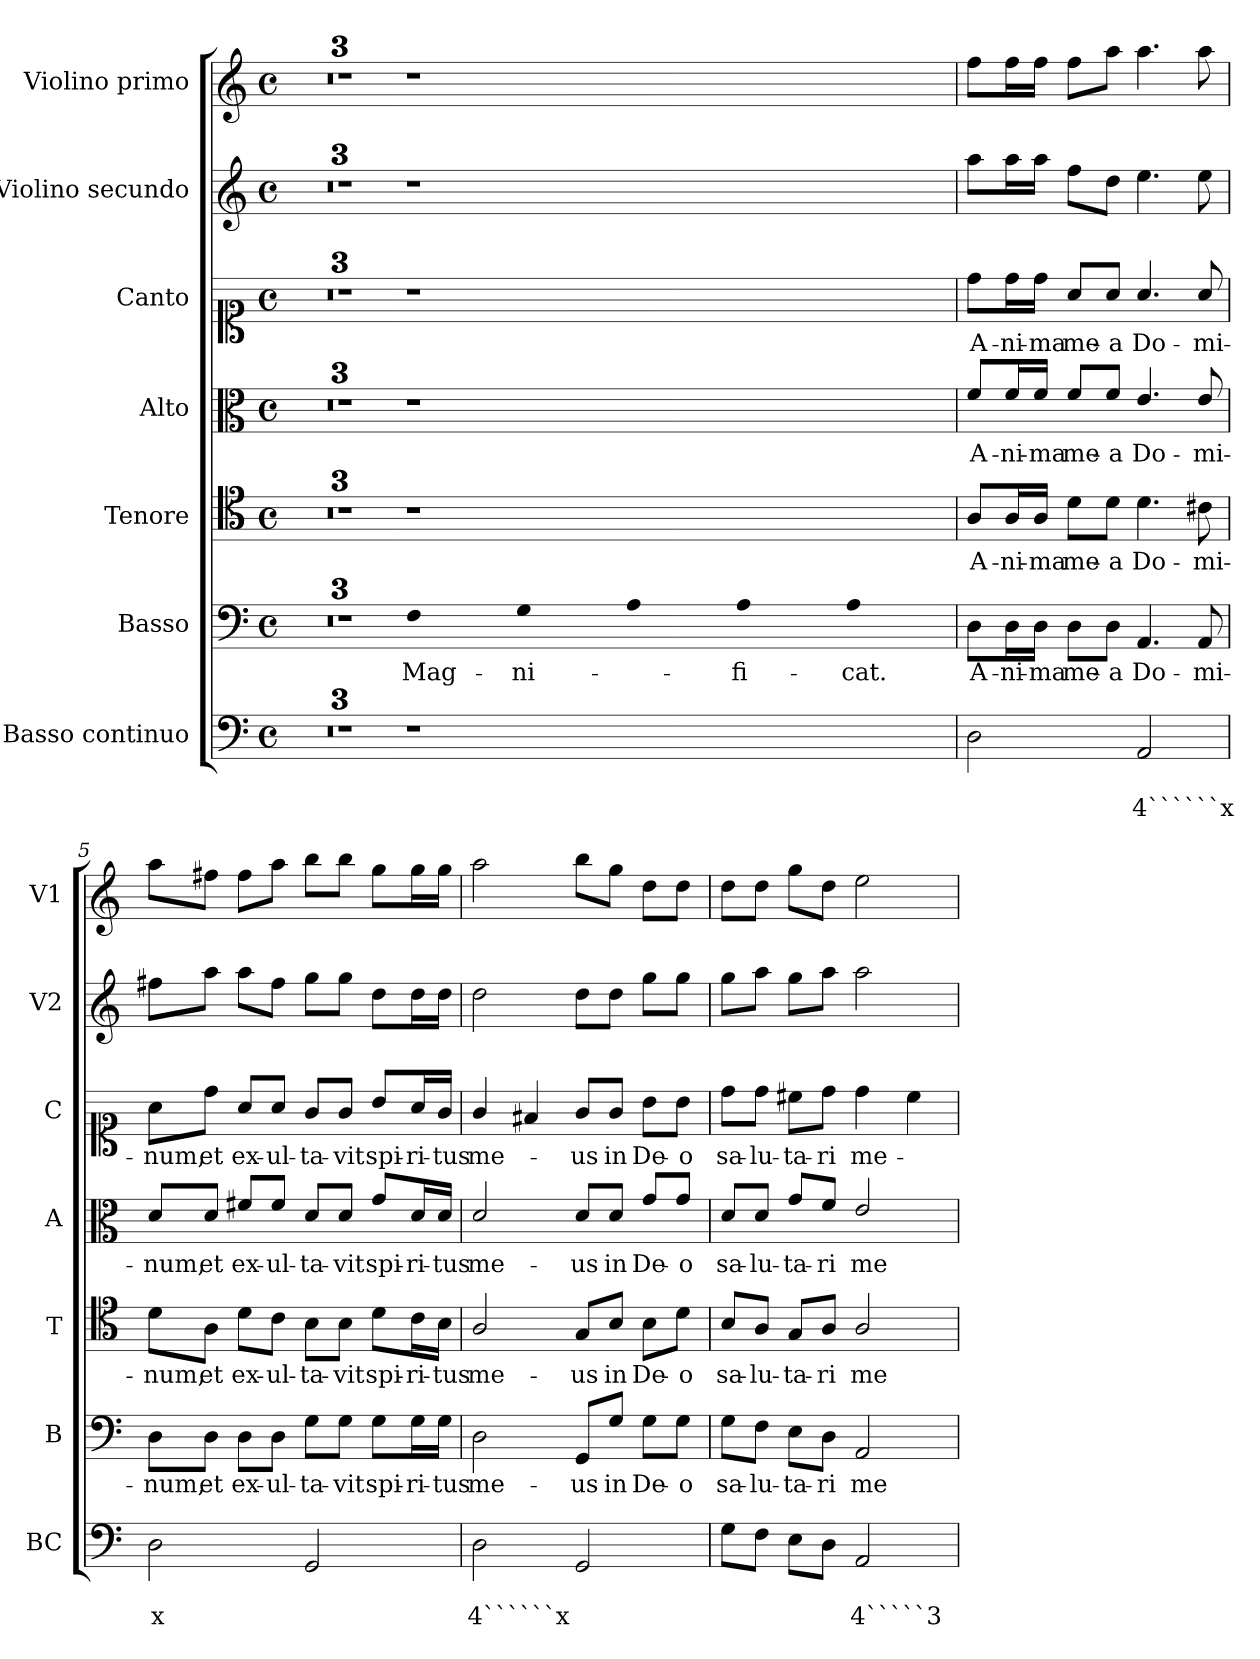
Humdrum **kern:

**kern	**text	**text	**kern	**text	**kern	**text	**kern	**text	**kern	**text	**kern	**kern
*part7	*part7	*part7	*part6	*part6	*part5	*part5	*part4	*part4	*part3	*part3	*part2	*part1
*staff7	*staff7	*staff7	*staff6	*staff6	*staff5	*staff5	*staff4	*staff4	*staff3	*staff3	*staff2	*staff1
*I"Basso continuo	*	*	*I"Basso	*	*I"Tenore	*	*I"Alto	*	*I"Canto	*	*I"Violino secundo	*I"Violino primo
*I'BC	*	*	*I'B	*	*I'T	*	*I'A	*	*I'C	*	*I'V2	*I'V1
*clefF4	*	*	*clefF4	*	*clefC4	*	*clefC3	*	*clefC1	*	*clefG2	*clefG2
*k[]	*	*	*k[]	*	*k[]	*	*k[]	*	*k[]	*	*k[]	*k[]
*C:	*	*	*C:	*	*C:	*	*C:	*	*C:	*	*C:	*C:
*M4/4	*	*	*M4/4	*	*M4/4	*	*M4/4	*	*M4/4	*	*M4/4	*M4/4
*met(c)	*	*	*met(c)	*	*met(c)	*	*met(c)	*	*met(c)	*	*met(c)	*met(c)
=1	=1	=1	=1	=1	=1	=1	=1	=1	=1	=1	=1	=1
1ryy	.	.	1ryy	.	1ryy	.	1ryy	.	1ryy	.	1ryy	1ryy
=2	=2	=2	=2	=2	=2	=2	=2	=2	=2	=2	=2	=2
1r	.	.	1r	.	1r	.	1r	.	1r	.	1r	1r
=3	=3	=3	=3	=3	=3	=3	=3	=3	=3	=3	=3	=3
*	*	*	*	*	*clefGv2	*	*clefG2	*	*clefG2	*	*	*
1ryy	.	.	1ryy	.	1ryy	.	1ryy	.	1ryy	.	1ryy	1ryy
=3X1-	=3X1-	=3X1-	=3X1-	=3X1-	=3X1-	=3X1-	=3X1-	=3X1-	=3X1-	=3X1-	=3X1-	=3X1-
!	!	!	!LO:N:head=solid	!LO:LY:b	!	!	!	!	!	!	!	!
1r	.	.	1F	Mag-	1r	.	1r	.	1r	.	1r	1r
!	!	!	!LO:N:head=solid	!LO:LY:b	!	!	!	!	!	!	!	!
00ryy	.	.	1G	-ni-	00ryy	.	00ryy	.	00ryy	.	00ryy	00ryy
!	!	!	!LO:N:head=solid	!	!	!	!	!	!	!	!	!
.	.	.	1A	.	.	.	.	.	.	.	.	.
!	!	!	!LO:N:head=solid	!LO:LY:b	!	!	!	!	!	!	!	!
.	.	.	1A	-fi-	.	.	.	.	.	.	.	.
!	!	!	!LO:N:head=solid	!LO:LY:b	!	!	!	!	!	!	!	!
.	.	.	1A	-cat.	.	.	.	.	.	.	.	.
=4	=4	=4	=4	=4	=4	=4	=4	=4	=4	=4	=4	=4
!	!	!	!	!LO:LY:b	!	!LO:LY:b	!	!LO:LY:b	!	!LO:LY:b	!	!
2D\	.	.	8D\L	A-	8A/L	A-	8f/L	A-	8dd\L	A-	8aa\L	8ff\L
!	!	!	!	!LO:LY:b	!	!LO:LY:b	!	!LO:LY:b	!	!LO:LY:b	!	!
.	.	.	16D\L	-ni-	16A/L	-ni-	16f/L	-ni-	16dd\L	-ni-	16aa\L	16ff\L
!	!	!	!	!LO:LY:b	!	!LO:LY:b	!	!LO:LY:b	!	!LO:LY:b	!	!
.	.	.	16D\JJ	-ma	16A/JJ	-ma	16f/JJ	-ma	16dd\JJ	-ma	16aa\JJ	16ff\JJ
!	!	!	!	!LO:LY:b	!	!LO:LY:b	!	!LO:LY:b	!	!LO:LY:b	!	!
.	.	.	8D\L	me-	8d\L	me-	8f/L	me-	8a/L	me-	8ff\L	8ff\L
!	!	!	!	!LO:LY:b	!	!LO:LY:b	!	!LO:LY:b	!	!LO:LY:b	!	!
.	.	.	8D\J	-a	8d\J	-a	8f/J	-a	8a/J	-a	8dd\J	8aa\J
!	!	!LO:LY:b	!	!LO:LY:b	!	!LO:LY:b	!	!LO:LY:b	!	!LO:LY:b	!	!
2AA/	.	4``````x	4.AA/	Do-	4.d\	Do-	4.e/	Do-	4.a/	Do-	4.ee\	4.aa\
!	!	!	!	!LO:LY:b	!	!LO:LY:b	!	!LO:LY:b	!	!LO:LY:b	!	!
.	.	.	8AA/	-mi-	8c#X\	-mi-	8e/	-mi-	8a/	-mi-	8ee\	8aa\
=5	=5	=5	=5	=5	=5	=5	=5	=5	=5	=5	=5	=5
!	!	!LO:LY:b	!	!LO:LY:b	!	!LO:LY:b	!	!LO:LY:b	!	!LO:LY:b	!	!
2D\	.	x	8D\L	-num,	8d\L	-num,	8d/L	-num,	8a\L	-num,	8ff#X\L	8aa\L
!	!	!	!	!LO:LY:b	!	!LO:LY:b	!	!LO:LY:b	!	!LO:LY:b	!	!
.	.	.	8D\J	et	8A\J	et	8d/J	et	8dd\J	et	8aa\J	8ff#X\J
!	!	!	!	!LO:LY:b	!	!LO:LY:b	!	!LO:LY:b	!	!LO:LY:b	!	!
.	.	.	8D\L	ex-	8d\L	ex-	8f#X/L	ex-	8a/L	ex-	8aa\L	8ff#\L
!	!	!	!	!LO:LY:b	!	!LO:LY:b	!	!LO:LY:b	!	!LO:LY:b	!	!
.	.	.	8D\J	-ul-	8c\J	-ul-	8f#/J	-ul-	8a/J	-ul-	8ff#\J	8aa\J
!	!	!	!	!LO:LY:b	!	!LO:LY:b	!	!LO:LY:b	!	!LO:LY:b	!	!
2GG/	.	.	8G\L	-ta-	8B\L	-ta-	8d/L	-ta-	8g/L	-ta-	8gg\L	8bb\L
!	!	!	!	!LO:LY:b	!	!LO:LY:b	!	!LO:LY:b	!	!LO:LY:b	!	!
.	.	.	8G\J	-vit	8B\J	-vit	8d/J	-vit	8g/J	-vit	8gg\J	8bb\J
!	!	!	!	!LO:LY:b	!	!LO:LY:b	!	!LO:LY:b	!	!LO:LY:b	!	!
.	.	.	8G\L	spi-	8d\L	spi-	8g/L	spi-	8b/L	spi-	8dd\L	8gg\L
!	!	!	!	!LO:LY:b	!	!LO:LY:b	!	!LO:LY:b	!	!LO:LY:b	!	!
.	.	.	16G\L	-ri-	16c\L	-ri-	16d/L	-ri-	16a/L	-ri-	16dd\L	16gg\L
!	!	!	!	!LO:LY:b	!	!LO:LY:b	!	!LO:LY:b	!	!LO:LY:b	!	!
.	.	.	16G\JJ	-tus	16B\JJ	-tus	16d/JJ	-tus	16g/JJ	-tus	16dd\JJ	16gg\JJ
!!LO:PB:g=z
=6	=6	=6	=6	=6	=6	=6	=6	=6	=6	=6	=6	=6
!	!	!LO:LY:b	!	!LO:LY:b	!	!LO:LY:b	!	!LO:LY:b	!	!LO:LY:b	!	!
2D\	.	4``````x	2D\	me-	2A/	me-	2d/	me-	4g/	me-	2dd\	2aa\
.	.	.	.	.	.	.	.	.	4f#X/	.	.	.
!	!	!	!	!LO:LY:b	!	!LO:LY:b	!	!LO:LY:b	!	!LO:LY:b	!	!
2GG/	.	.	8GG/L	-us	8G/L	-us	8d/L	-us	8g/L	-us	8dd\L	8bb\L
!	!	!	!	!LO:LY:b	!	!LO:LY:b	!	!LO:LY:b	!	!LO:LY:b	!	!
.	.	.	8G/J	in	8B/J	in	8d/J	in	8g/J	in	8dd\J	8gg\J
!	!	!	!	!LO:LY:b	!	!LO:LY:b	!	!LO:LY:b	!	!LO:LY:b	!	!
.	.	.	8G\L	De-	8B\L	De-	8g/L	De-	8b\L	De-	8gg\L	8dd\L
!	!	!	!	!LO:LY:b	!	!LO:LY:b	!	!LO:LY:b	!	!LO:LY:b	!	!
.	.	.	8G\J	-o	8d\J	-o	8g/J	-o	8b\J	-o	8gg\J	8dd\J
=7	=7	=7	=7	=7	=7	=7	=7	=7	=7	=7	=7	=7
!	!	!	!	!LO:LY:b	!	!LO:LY:b	!	!LO:LY:b	!	!LO:LY:b	!	!
8G\L	.	.	8G\L	sa-	8B/L	sa-	8d/L	sa-	8dd\L	sa-	8gg\L	8dd\L
!	!	!	!	!LO:LY:b	!	!LO:LY:b	!	!LO:LY:b	!	!LO:LY:b	!	!
8F\J	.	.	8F\J	-lu-	8A/J	-lu-	8d/J	-lu-	8dd\J	-lu-	8aa\J	8dd\J
!	!	!	!	!LO:LY:b	!	!LO:LY:b	!	!LO:LY:b	!	!LO:LY:b	!	!
8E\L	.	.	8E\L	-ta-	8G/L	-ta-	8g/L	-ta-	8cc#X\L	-ta-	8gg\L	8gg\L
!	!	!	!	!LO:LY:b	!	!LO:LY:b	!	!LO:LY:b	!	!LO:LY:b	!	!
8D\J	.	.	8D\J	-ri	8A/J	-ri	8f/J	-ri	8dd\J	-ri	8aa\J	8dd\J
!	!	!LO:LY:b	!	!LO:LY:b	!	!LO:LY:b	!	!LO:LY:b	!	!LO:LY:b	!	!
2AA/	.	4`````3	2AA/	me-	2A/	me-	2e/	me-	4dd\	me-	2aa\	2ee\
.	.	.	.	.	.	.	.	.	4cc#\	.	.	.
=	=	=	=	=	=	=	=	=	=	=	=	=
*-	*-	*-	*-	*-	*-	*-	*-	*-	*-	*-	*-	*-
